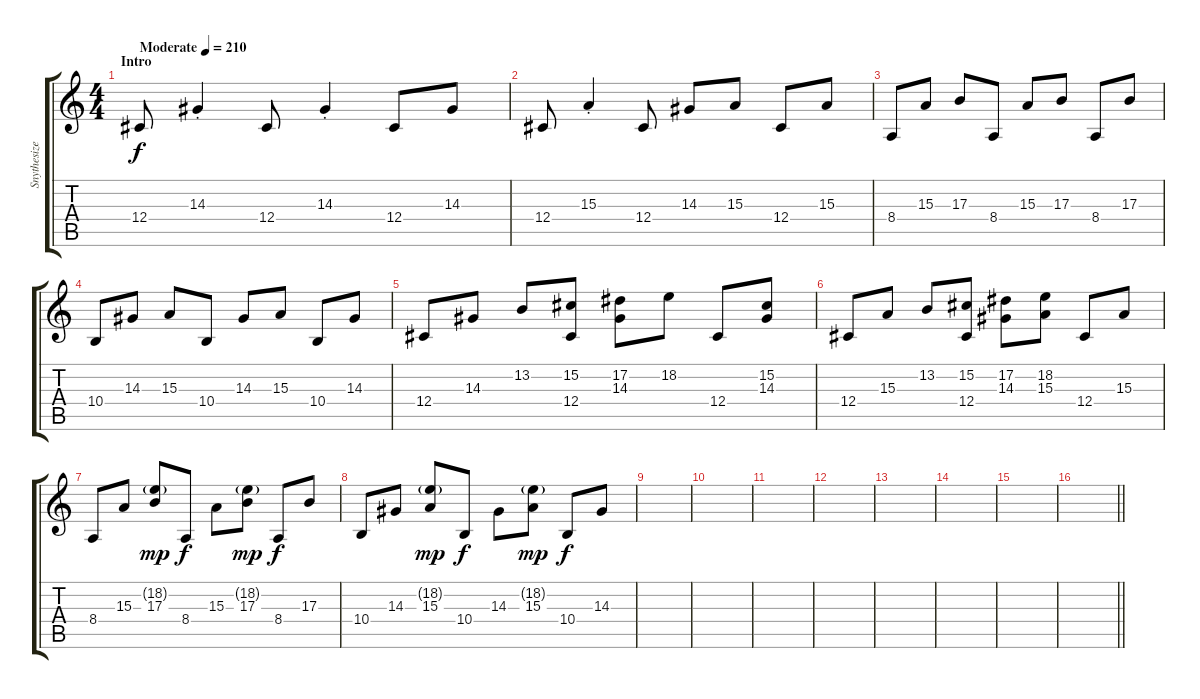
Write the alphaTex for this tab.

\track ("Snythesizer" "Snythesize") {instrument lead1square}
\staff {score tabs}
\tuning (Eb4 Bb3 Gb3 Db3 Ab2 Db2) {hide}
\ts (4 4)
\section ("" "Intro")
\tempo (210 "Moderate")
\clef g2
\ks c
12.4.8{dy f volume 10 instrument lead1square} 14.3{st}.4 12.4.8 14.3{st}.4 12.4.8 14.3.8 |
12.4.8 15.3{st}.4 12.4.8 14.3.8 15.3.8 12.4.8 15.3.8 |
8.4.8 15.3.8 17.3.8 8.4.8 15.3.8 17.3.8 8.4.8 17.3.8 |
10.4.8 14.3.8 15.3.8 10.4.8 14.3.8 15.3.8 10.4.8 14.3.8 |
12.4.8 14.3.8 13.2.8 (15.2 12.4).8 (17.2 14.3).8 18.2.8 12.4.8 (15.2 14.3).8 |
12.4.8 15.3.8 13.2.8 (15.2 12.4).8 (17.2 14.3).8 (18.2 15.3).8 12.4.8 15.3.8 |
8.4.8 15.3.8 (18.2{g} 17.3).8{dy mp} 8.4.8{dy f} 15.3.8 (18.2{g} 17.3).8{dy mp} 8.4.8{dy f} 17.3.8 |
10.4.8 14.3.8 (18.2{g} 15.3).8{dy mp} 10.4.8{dy f} 14.3.8 (18.2{g} 15.3).8{dy mp} 10.4.8{dy f} 14.3.8 |
|
|
|
|
|
|
|
\barLineRight lightlight
